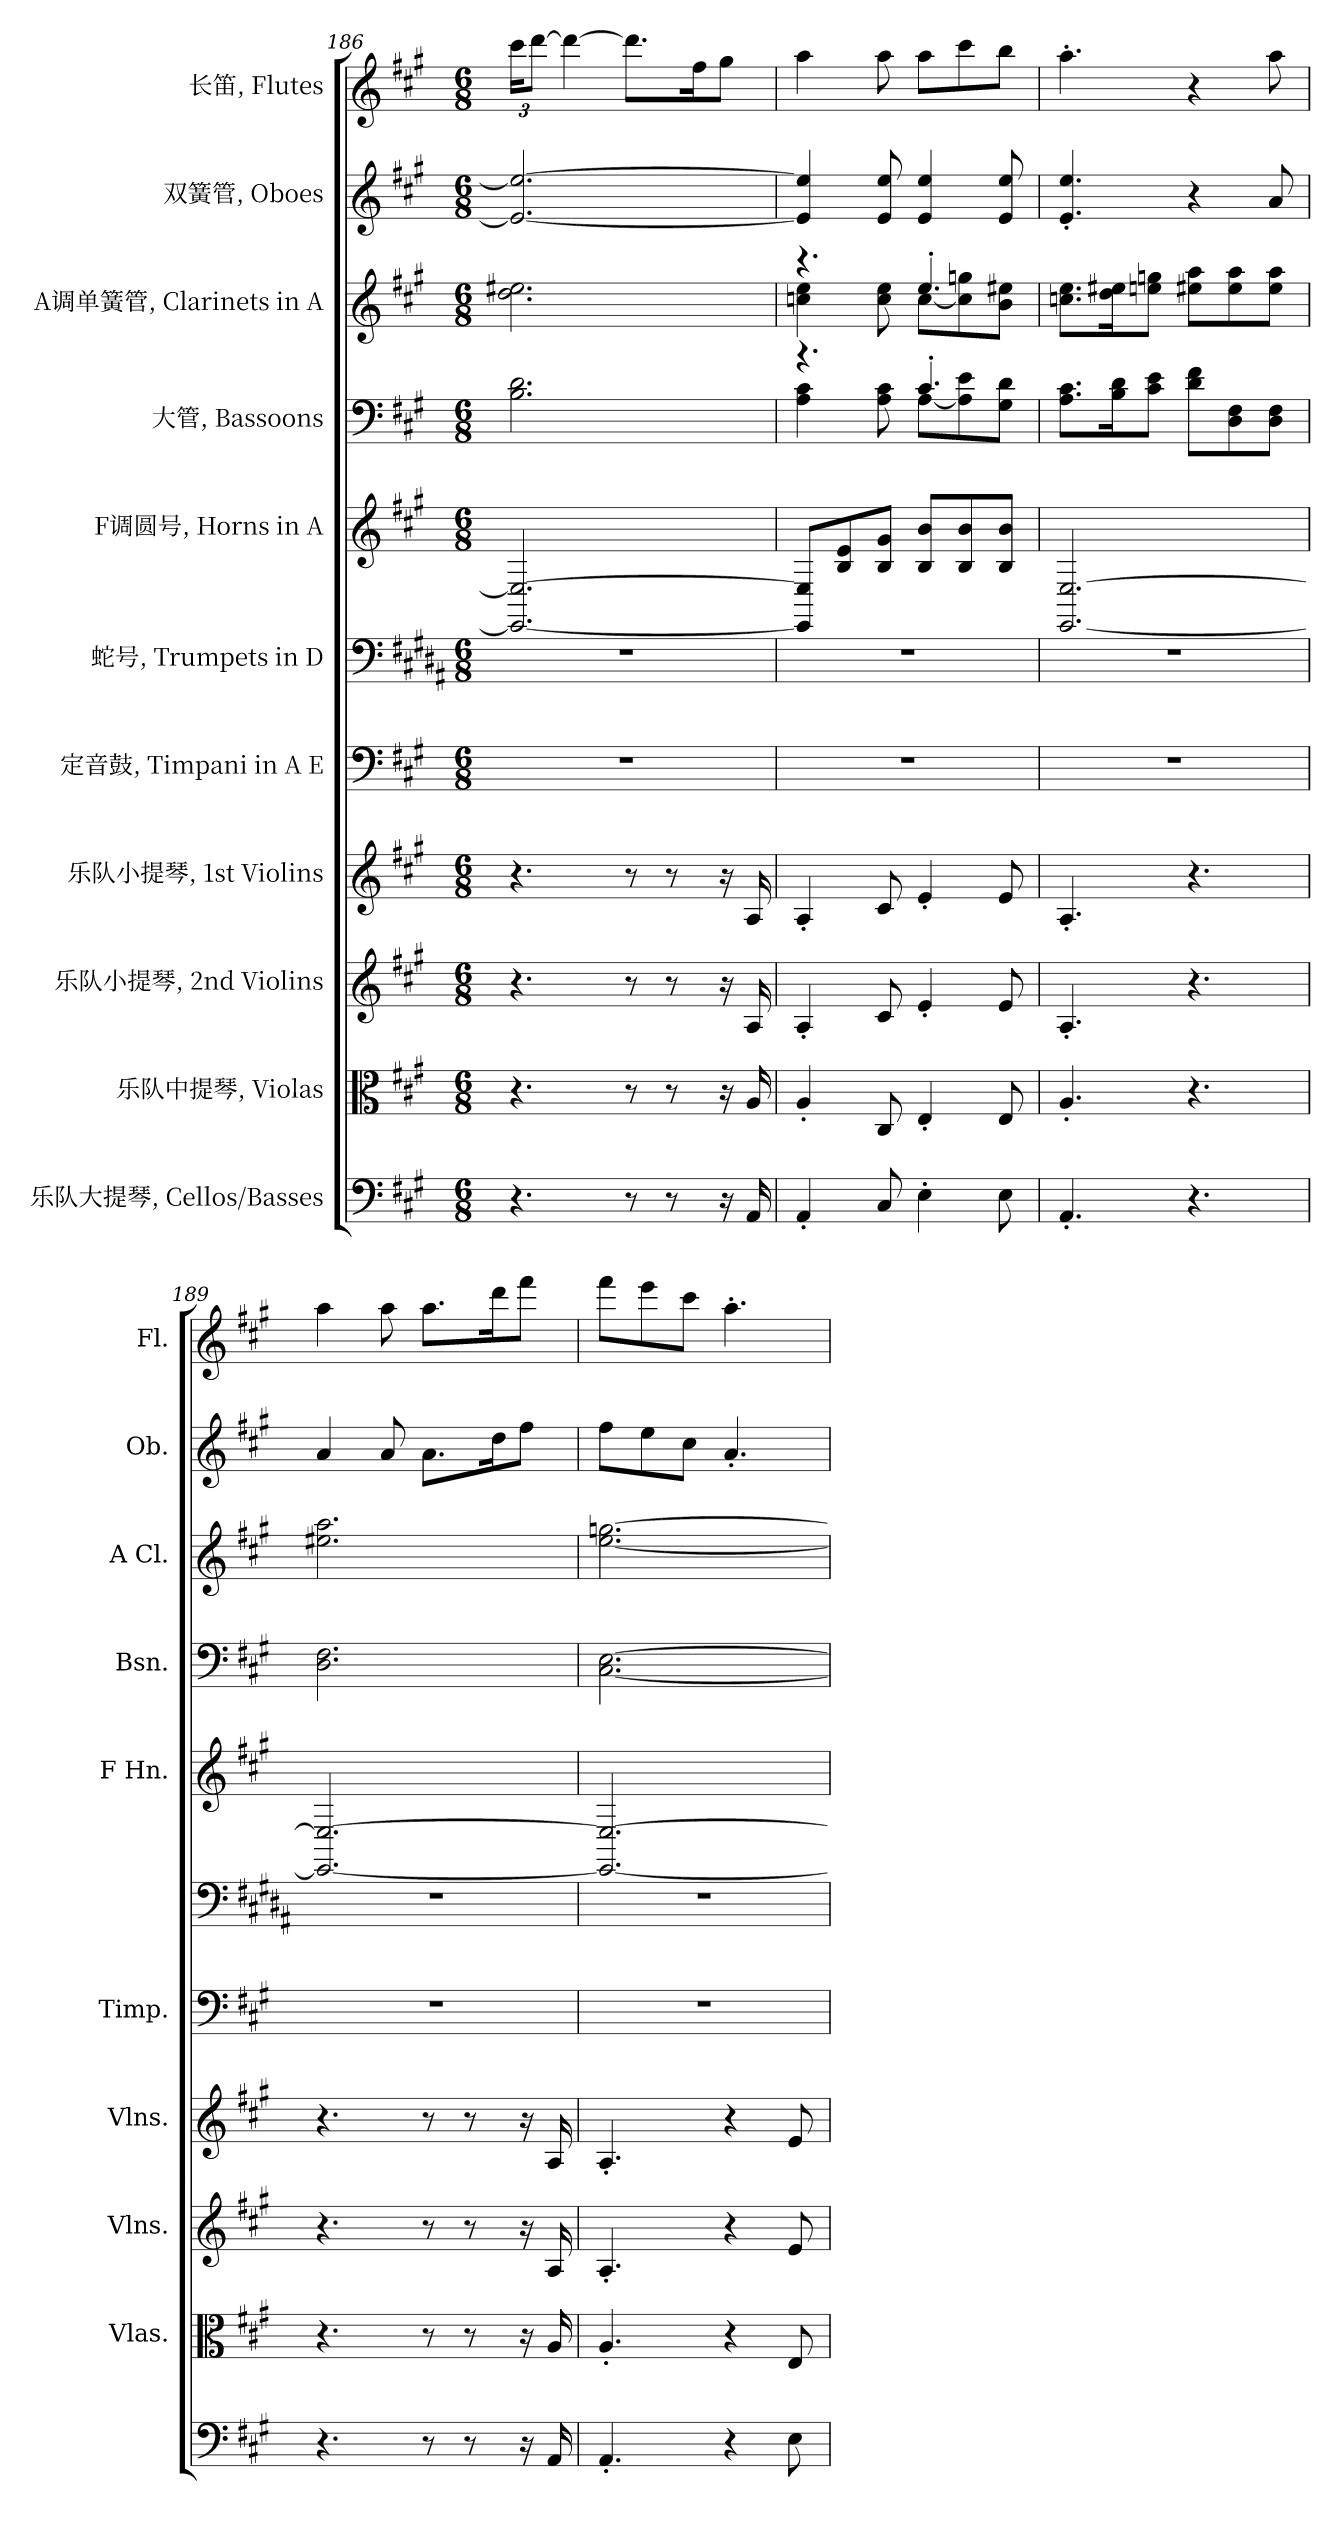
**kern	**kern	**kern	**kern	**kern	**kern	**kern	**kern	**kern	**kern	**kern
*part11	*part10	*part9	*part8	*part7	*part6	*part5	*part4	*part3	*part2	*part1
*staff11	*staff10	*staff9	*staff8	*staff7	*staff6	*staff5	*staff4	*staff3	*staff2	*staff1
*I"乐队大提琴, Cellos/Basses	*I"乐队中提琴, Violas	*I"乐队小提琴, 2nd Violins	*I"乐队小提琴, 1st Violins	*I"定音鼓, Timpani in A E	*I"蛇号, Trumpets in D	*I"F调圆号, Horns in A	*I"大管, Bassoons	*I"A调单簧管, Clarinets in A	*I"双簧管, Oboes	*I"长笛, Flutes
*	*I'Vlas.	*I'Vlns.	*I'Vlns.	*I'Timp.	*	*I'F Hn.	*I'Bsn.	*I'A Cl.	*I'Ob.	*I'Fl.
*clefF4	*clefC3	*clefG2	*clefG2	*clefF4	*clefF4	*clefG2	*clefF4	*clefG2	*clefG2	*clefG2
*	*	*	*	*	*ITrd1c2	*ITrd4c7	*	*ITrd2c3	*	*
*k[f#c#g#]	*k[f#c#g#]	*k[f#c#g#]	*k[f#c#g#]	*k[f#c#g#]	*k[f#c#g#]	*k[f#c#]	*k[f#c#g#]	*k[f#c#g#d#a#e#]	*k[f#c#g#]	*k[f#c#g#]
*M6/8	*M6/8	*M6/8	*M6/8	*M6/8	*M6/8	*M6/8	*M6/8	*M6/8	*M6/8	*M6/8
*	*	*	*	*	*	*	*	*	*	*Xbrackettup
=186	=186	=186	=186	=186	=186	=186	=186	=186	=186	=186
4.r	4.r	4.r	4.r	2.r	2.r	2.AAA/_ 2.AA/_	2.B\ 2.d\	2.b\ 2.cc##X\	2.e/_ 2.ee/_	24ccc#\KL
.	.	.	.	.	.	.	.	.	.	[12ddd\J
.	.	.	.	.	.	.	.	.	.	4ddd\_
8r	8r	8r	8r	.	.	.	.	.	.	8.ddd\L]
8r	8r	8r	8r	.	.	.	.	.	.	.
.	.	.	.	.	.	.	.	.	.	16ff#\K
16r	16r	16r	16r	.	.	.	.	.	.	8gg#\J
16AA/	16A/	16A/	16A/	.	.	.	.	.	.	.
!!LO:PB:g=z
=187	=187	=187	=187	=187	=187	=187	=187	=187	=187	=187
*	*	*	*	*	*	*	*^	*^	*	*
4AA'/	4A'/	4A'/	4A'/	2.r	2.r	8AAA/] 8AA/]L	4.r	4A\ 4c#\	4.r	4an\ 4cc#\	4e/] 4ee/]	4aa\
.	.	.	.	.	.	8E/ 8A/	.	.	.	.	.	.
8C#/	8C#/	8c#/	8c#/	.	.	8E/ 8c#/J	.	8A\ 8c#\	.	8a\ 8cc#\	8e/ 8ee/	8aa\
4E'\	4E'/	4e'/	4e'/	.	.	8E/ 8e/L	4.c#'/	[8A\L	4.cc#'/	[8a\L	4e/ 4ee/	8aa\L
.	.	.	.	.	.	8E/ 8e/	.	8A\] 8e\	.	8a\] 8een\	.	8ccc#\
8E\	8E/	8e/	8e/	.	.	8E/ 8e/J	.	8G#\ 8d\J	.	8g#\ 8cc##X\J	8e/ 8ee/	8bb\J
*	*	*	*	*	*	*	*v	*v	*	*	*	*
*	*	*	*	*	*	*	*	*v	*v	*	*
=188	=188	=188	=188	=188	=188	=188	=188	=188	=188	=188
4.AA'/	4.A'/	4.A'/	4.A'/	2.r	2.r	[2.AAA/ [2.AA/	8.A\ 8.c#\L	8.an\ 8.cc#\L	4.e/' 4.ee/'	4.aa'\
.	.	.	.	.	.	.	16B\ 16d\K	16b\ 16cc##X\K	.	.
.	.	.	.	.	.	.	8c#\ 8e\J	8cc#X\ 8een\J	.	.
4.r	4.r	4.r	4.r	.	.	.	8d\ 8f#\L	8cc##X\ 8ff#\L	4r	4r
.	.	.	.	.	.	.	8D\ 8F#\	8cc##\ 8ff#\	.	.
.	.	.	.	.	.	.	8D\ 8F#\J	8cc##\ 8ff#\J	8a/	8aa\
=189	=189	=189	=189	=189	=189	=189	=189	=189	=189	=189
4.r	4.r	4.r	4.r	2.r	2.r	2.AAA/_ 2.AA/_	2.D\ 2.F#\	2.cc##X\ 2.ff#\	4a/	4aa\
.	.	.	.	.	.	.	.	.	8a/	8aa\
8r	8r	8r	8r	.	.	.	.	.	8.a\L	8.aa\L
8r	8r	8r	8r	.	.	.	.	.	.	.
.	.	.	.	.	.	.	.	.	16dd\K	16ddd\K
16r	16r	16r	16r	.	.	.	.	.	8ff#\J	8fff#\J
16AA/	16A/	16A/	16A/	.	.	.	.	.	.	.
=190	=190	=190	=190	=190	=190	=190	=190	=190	=190	=190
4.AA'/	4.A'/	4.A'/	4.A'/	2.r	2.r	2.AAA/_ 2.AA/_	[2.C#\ [2.E\	[2.cc#\ [2.een\	8ff#\L	8fff#\L
.	.	.	.	.	.	.	.	.	8ee\	8eee\
.	.	.	.	.	.	.	.	.	8cc#\J	8ccc#\J
4r	4r	4r	4r	.	.	.	.	.	4.a'/	4.aa'\
8E\	8E/	8e/	8e/	.	.	.	.	.	.	.
=	=	=	=	=	=	=	=	=	=	=
*-	*-	*-	*-	*-	*-	*-	*-	*-	*-	*-
